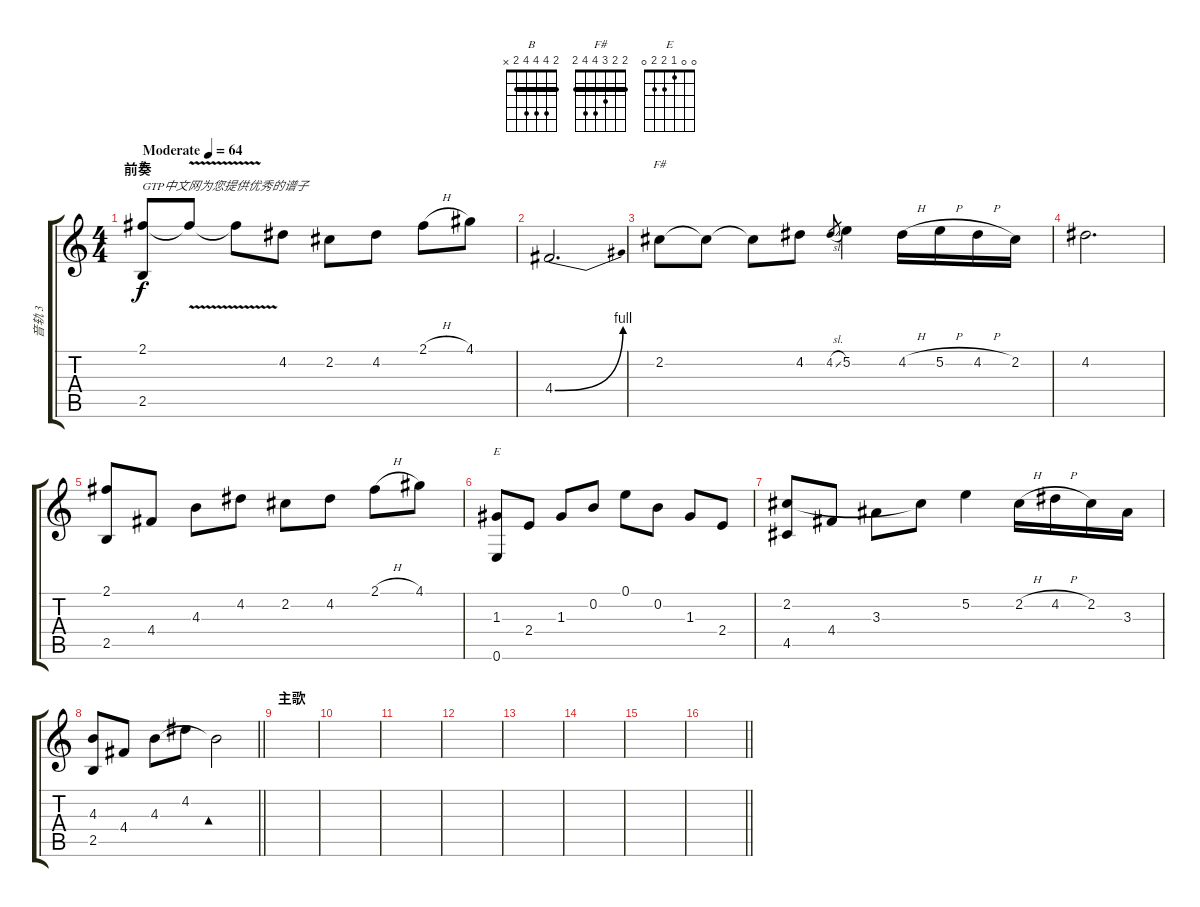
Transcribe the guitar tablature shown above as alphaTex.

\track ("音轨 3" "音轨 3") {instrument acousticguitarsteel}
\staff {score tabs}
\tuning (E4 B3 G3 D3 A2 E2) {hide}
\chord ("B" 2 4 4 4 2 x) {barre 2}
\chord ("F#" 2 2 3 4 4 2) {barre 2}
\chord ("E" 0 0 1 2 2 0)
\ts (4 4)
\section ("" "前奏")
\tempo (64 "Moderate")
\clef g2
\ks c
(2.1 2.5).8{ch "B" txt "GTP中文网为您提供优秀的谱子" dy f instrument acousticguitarsteel} 2.1{v t}.8 2.1{t}.8 4.2.8 2.2.8 4.2.8 2.1{h}.8 4.1.8 |
4.4{be (bend 0 0 60 4)}.2{d} |
2.2.8{ch "F#"} 2.2{t}.8 2.2{t}.8 4.2.8 4.2{sl}.8{gr} 5.2.4 4.2{h}.16 5.2{h}.16 4.2{h}.16 2.2.16 |
4.2.2{d} |
(2.1 2.5).8 4.4.8 4.3.8 4.2.8 2.2.8 4.2.8 2.1{h}.8 4.1.8 |
(1.3 0.6).8{ch "E"} 2.4.8 1.3.8 0.2.8 0.1.8 0.2.8 1.3.8 2.4.8 |
(2.2 4.5).8 4.4.8 3.3.8 2.2{t}.8 5.2.4 2.2{h}.16 4.2{h}.16 2.2.16 3.3.16 |
\barLineRight lightlight
(4.3 2.5).8 4.4.8 4.3.8 4.2.8 4.3{t}.2{bd 480} |
\section ("" "主歌")
|
|
|
|
|
|
|
\barLineRight lightlight
